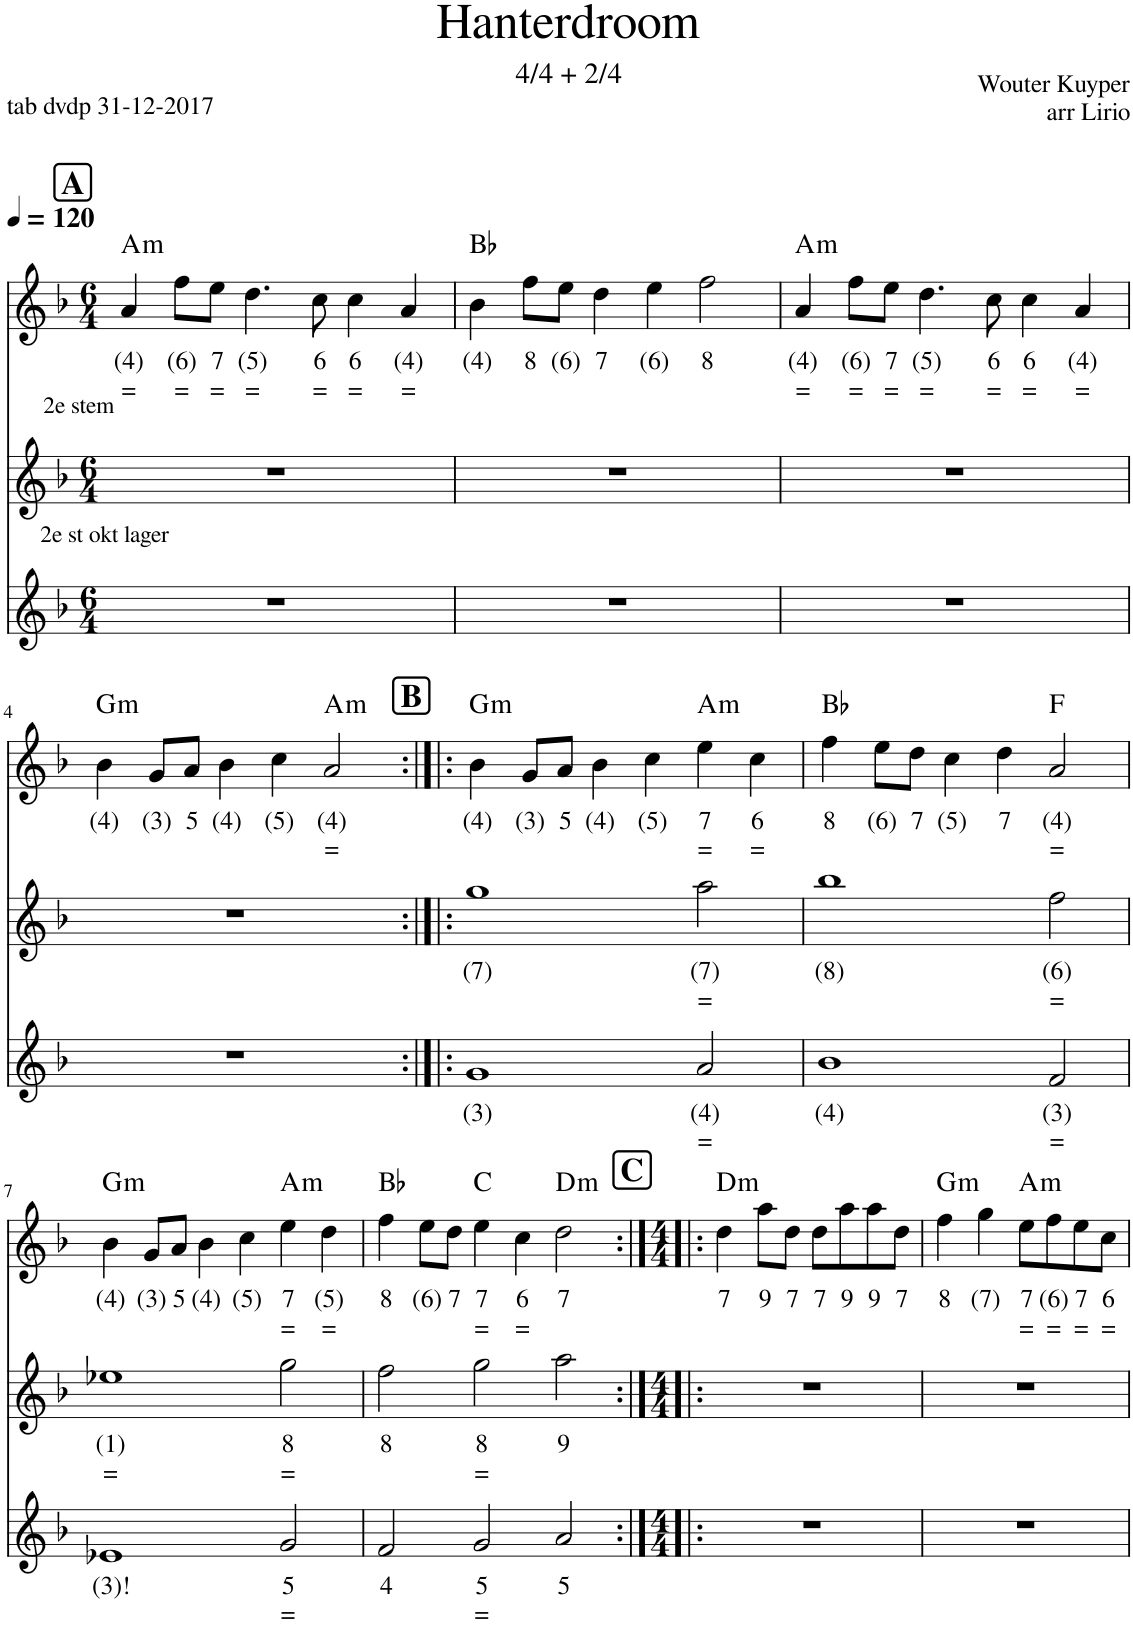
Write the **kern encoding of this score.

**kern	**text	**text	**kern	**text	**text	**kern	**text	**text	**harte
*part3	*part3	*part3	*part2	*part2	*part2	*part1	*part1	*part1	*part1
*staff3	*staff3	*staff3	*staff2	*staff2	*staff2	*staff1	*staff1	*staff1	*
*I"Stem	*	*	*I"Stem	*	*	*I"Stem	*	*	*
*clefG2	*	*	*clefG2	*	*	*clefG2	*	*	*
*k[b-]	*	*	*k[b-]	*	*	*k[b-]	*	*	*
*M6/4	*	*	*M6/4	*	*	*M6/4	*	*	*
*MM120	*	*	*MM120	*	*	*MM120	*	*	*
!!LO:REH:place=s1:a:B:cj:fs=14:t=A
=1	=1	=1	=1	=1	=1	=1	=1	=1	=1
!	!	!	!LO:TX:a:t=2e stem	!	!	!	!	!	!
!LO:TX:a:t=2e st okt lager	!	!	!	!	!	!	!	!	!
!	!	!	!	!	!	!	!LO:LY:b	!LO:LY:b	!LO:H:kt=m
1.r	.	.	1.r	.	.	4a/	(4)	=	A:min
!	!	!	!	!	!	!	!LO:LY:b	!LO:LY:b	!
.	.	.	.	.	.	8ff\L	(6)	=	.
!	!	!	!	!	!	!	!LO:LY:b	!LO:LY:b	!
.	.	.	.	.	.	8ee\J	7	=	.
!	!	!	!	!	!	!	!LO:LY:b	!LO:LY:b	!
.	.	.	.	.	.	4.dd\	(5)	=	.
!	!	!	!	!	!	!	!LO:LY:b	!LO:LY:b	!
.	.	.	.	.	.	8cc\	6	=	.
!	!	!	!	!	!	!	!LO:LY:b	!LO:LY:b	!
.	.	.	.	.	.	4cc\	6	=	.
!	!	!	!	!	!	!	!LO:LY:b	!LO:LY:b	!
.	.	.	.	.	.	4a/	(4)	=	.
=2	=2	=2	=2	=2	=2	=2	=2	=2	=2
!	!	!	!	!	!	!	!LO:LY:b	!	!
1.r	.	.	1.r	.	.	4b-\	(4)	.	Bb:maj
!	!	!	!	!	!	!	!LO:LY:b	!	!
.	.	.	.	.	.	8ff\L	8	.	.
!	!	!	!	!	!	!	!LO:LY:b	!	!
.	.	.	.	.	.	8ee\J	(6)	.	.
!	!	!	!	!	!	!	!LO:LY:b	!	!
.	.	.	.	.	.	4dd\	7	.	.
!	!	!	!	!	!	!	!LO:LY:b	!	!
.	.	.	.	.	.	4ee\	(6)	.	.
!	!	!	!	!	!	!	!LO:LY:b	!	!
.	.	.	.	.	.	2ff\	8	.	.
=3	=3	=3	=3	=3	=3	=3	=3	=3	=3
!	!	!	!	!	!	!	!LO:LY:b	!LO:LY:b	!LO:H:kt=m
1.r	.	.	1.r	.	.	4a/	(4)	=	A:min
!	!	!	!	!	!	!	!LO:LY:b	!LO:LY:b	!
.	.	.	.	.	.	8ff\L	(6)	=	.
!	!	!	!	!	!	!	!LO:LY:b	!LO:LY:b	!
.	.	.	.	.	.	8ee\J	7	=	.
!	!	!	!	!	!	!	!LO:LY:b	!LO:LY:b	!
.	.	.	.	.	.	4.dd\	(5)	=	.
!	!	!	!	!	!	!	!LO:LY:b	!LO:LY:b	!
.	.	.	.	.	.	8cc\	6	=	.
!	!	!	!	!	!	!	!LO:LY:b	!LO:LY:b	!
.	.	.	.	.	.	4cc\	6	=	.
!	!	!	!	!	!	!	!LO:LY:b	!LO:LY:b	!
.	.	.	.	.	.	4a/	(4)	=	.
!!LO:LB:g=z
=4	=4	=4	=4	=4	=4	=4	=4	=4	=4
!	!	!	!	!	!	!	!LO:LY:b	!	!LO:H:kt=m
1.r	.	.	1.r	.	.	4b-\	(4)	.	G:min
!	!	!	!	!	!	!	!LO:LY:b	!	!
.	.	.	.	.	.	8g/L	(3)	.	.
!	!	!	!	!	!	!	!LO:LY:b	!	!
.	.	.	.	.	.	8a/J	5	.	.
!	!	!	!	!	!	!	!LO:LY:b	!	!
.	.	.	.	.	.	4b-\	(4)	.	.
!	!	!	!	!	!	!	!LO:LY:b	!	!
.	.	.	.	.	.	4cc\	(5)	.	.
!	!	!	!	!	!	!	!LO:LY:b	!LO:LY:b	!LO:H:kt=m
.	.	.	.	.	.	2a/	(4)	=	A:min
!!LO:REH:place=s1:a:B:cj:fs=14:t=B
=5:|!|:	=5:|!|:	=5:|!|:	=5:|!|:	=5:|!|:	=5:|!|:	=5:|!|:	=5:|!|:	=5:|!|:	=5:|!|:
!	!LO:LY:b	!	!	!LO:LY:b	!	!	!LO:LY:b	!	!LO:H:kt=m
1g	(3)	.	1gg	(7)	.	4b-\	(4)	.	G:min
!	!	!	!	!	!	!	!LO:LY:b	!	!
.	.	.	.	.	.	8g/L	(3)	.	.
!	!	!	!	!	!	!	!LO:LY:b	!	!
.	.	.	.	.	.	8a/J	5	.	.
!	!	!	!	!	!	!	!LO:LY:b	!	!
.	.	.	.	.	.	4b-\	(4)	.	.
!	!	!	!	!	!	!	!LO:LY:b	!	!
.	.	.	.	.	.	4cc\	(5)	.	.
!	!LO:LY:b	!LO:LY:b	!	!LO:LY:b	!LO:LY:b	!	!LO:LY:b	!LO:LY:b	!LO:H:kt=m
2a/	(4)	=	2aa\	(7)	=	4ee\	7	=	A:min
!	!	!	!	!	!	!	!LO:LY:b	!LO:LY:b	!
.	.	.	.	.	.	4cc\	6	=	.
=6	=6	=6	=6	=6	=6	=6	=6	=6	=6
!	!LO:LY:b	!	!	!LO:LY:b	!	!	!LO:LY:b	!	!
1b-	(4)	.	1bb-	(8)	.	4ff\	8	.	Bb:maj
!	!	!	!	!	!	!	!LO:LY:b	!	!
.	.	.	.	.	.	8ee\L	(6)	.	.
!	!	!	!	!	!	!	!LO:LY:b	!	!
.	.	.	.	.	.	8dd\J	7	.	.
!	!	!	!	!	!	!	!LO:LY:b	!	!
.	.	.	.	.	.	4cc\	(5)	.	.
!	!	!	!	!	!	!	!LO:LY:b	!	!
.	.	.	.	.	.	4dd\	7	.	.
!	!LO:LY:b	!LO:LY:b	!	!LO:LY:b	!LO:LY:b	!	!LO:LY:b	!LO:LY:b	!
2f/	(3)	=	2ff\	(6)	=	2a/	(4)	=	F:maj
!!LO:LB:g=z
=7	=7	=7	=7	=7	=7	=7	=7	=7	=7
!	!LO:LY:b	!	!	!LO:LY:b	!LO:LY:b	!	!LO:LY:b	!	!LO:H:kt=m
1e-X	(3)!	.	1ee-X	(1)	=	4b-\	(4)	.	G:min
!	!	!	!	!	!	!	!LO:LY:b	!	!
.	.	.	.	.	.	8g/L	(3)	.	.
!	!	!	!	!	!	!	!LO:LY:b	!	!
.	.	.	.	.	.	8a/J	5	.	.
!	!	!	!	!	!	!	!LO:LY:b	!	!
.	.	.	.	.	.	4b-\	(4)	.	.
!	!	!	!	!	!	!	!LO:LY:b	!	!
.	.	.	.	.	.	4cc\	(5)	.	.
!	!LO:LY:b	!LO:LY:b	!	!LO:LY:b	!LO:LY:b	!	!LO:LY:b	!LO:LY:b	!LO:H:kt=m
2g/	5	=	2gg\	8	=	4ee\	7	=	A:min
!	!	!	!	!	!	!	!LO:LY:b	!LO:LY:b	!
.	.	.	.	.	.	4dd\	(5)	=	.
=8	=8	=8	=8	=8	=8	=8	=8	=8	=8
!	!LO:LY:b	!	!	!LO:LY:b	!	!	!LO:LY:b	!	!
2f/	4	.	2ff\	8	.	4ff\	8	.	Bb:maj
!	!	!	!	!	!	!	!LO:LY:b	!	!
.	.	.	.	.	.	8ee\L	(6)	.	.
!	!	!	!	!	!	!	!LO:LY:b	!	!
.	.	.	.	.	.	8dd\J	7	.	.
!	!LO:LY:b	!LO:LY:b	!	!LO:LY:b	!LO:LY:b	!	!LO:LY:b	!LO:LY:b	!
2g/	5	=	2gg\	8	=	4ee\	7	=	C:maj
!	!	!	!	!	!	!	!LO:LY:b	!LO:LY:b	!
.	.	.	.	.	.	4cc\	6	=	.
!	!LO:LY:b	!	!	!LO:LY:b	!	!	!LO:LY:b	!	!LO:H:kt=m
2a/	5	.	2aa\	9	.	2dd\	7	.	D:min
!!LO:REH:place=s1:a:B:cj:fs=14:t=C
=9:|!|:	=9:|!|:	=9:|!|:	=9:|!|:	=9:|!|:	=9:|!|:	=9:|!|:	=9:|!|:	=9:|!|:	=9:|!|:
*M4/4	*	*	*M4/4	*	*	*M4/4	*	*	*
!	!	!	!	!	!	!	!LO:LY:b	!	!LO:H:kt=m
1r	.	.	1r	.	.	4dd\	7	.	D:min
!	!	!	!	!	!	!	!LO:LY:b	!	!
.	.	.	.	.	.	8aa\L	9	.	.
!	!	!	!	!	!	!	!LO:LY:b	!	!
.	.	.	.	.	.	8dd\J	7	.	.
!	!	!	!	!	!	!	!LO:LY:b	!	!
.	.	.	.	.	.	8dd\L	7	.	.
!	!	!	!	!	!	!	!LO:LY:b	!	!
.	.	.	.	.	.	8aa\	9	.	.
!	!	!	!	!	!	!	!LO:LY:b	!	!
.	.	.	.	.	.	8aa\	9	.	.
!	!	!	!	!	!	!	!LO:LY:b	!	!
.	.	.	.	.	.	8dd\J	7	.	.
=10	=10	=10	=10	=10	=10	=10	=10	=10	=10
!	!	!	!	!	!	!	!LO:LY:b	!	!LO:H:kt=m
1r	.	.	1r	.	.	4ff\	8	.	G:min
!	!	!	!	!	!	!	!LO:LY:b	!	!
.	.	.	.	.	.	4gg\	(7)	.	.
!	!	!	!	!	!	!	!LO:LY:b	!LO:LY:b	!LO:H:kt=m
.	.	.	.	.	.	8ee\L	7	=	A:min
!	!	!	!	!	!	!	!LO:LY:b	!LO:LY:b	!
.	.	.	.	.	.	8ff\	(6)	=	.
!	!	!	!	!	!	!	!LO:LY:b	!LO:LY:b	!
.	.	.	.	.	.	8ee\	7	=	.
!	!	!	!	!	!	!	!LO:LY:b	!LO:LY:b	!
.	.	.	.	.	.	8cc\J	6	=	.
=	=	=	=	=	=	=	=	=	=
*-	*-	*-	*-	*-	*-	*-	*-	*-	*-
